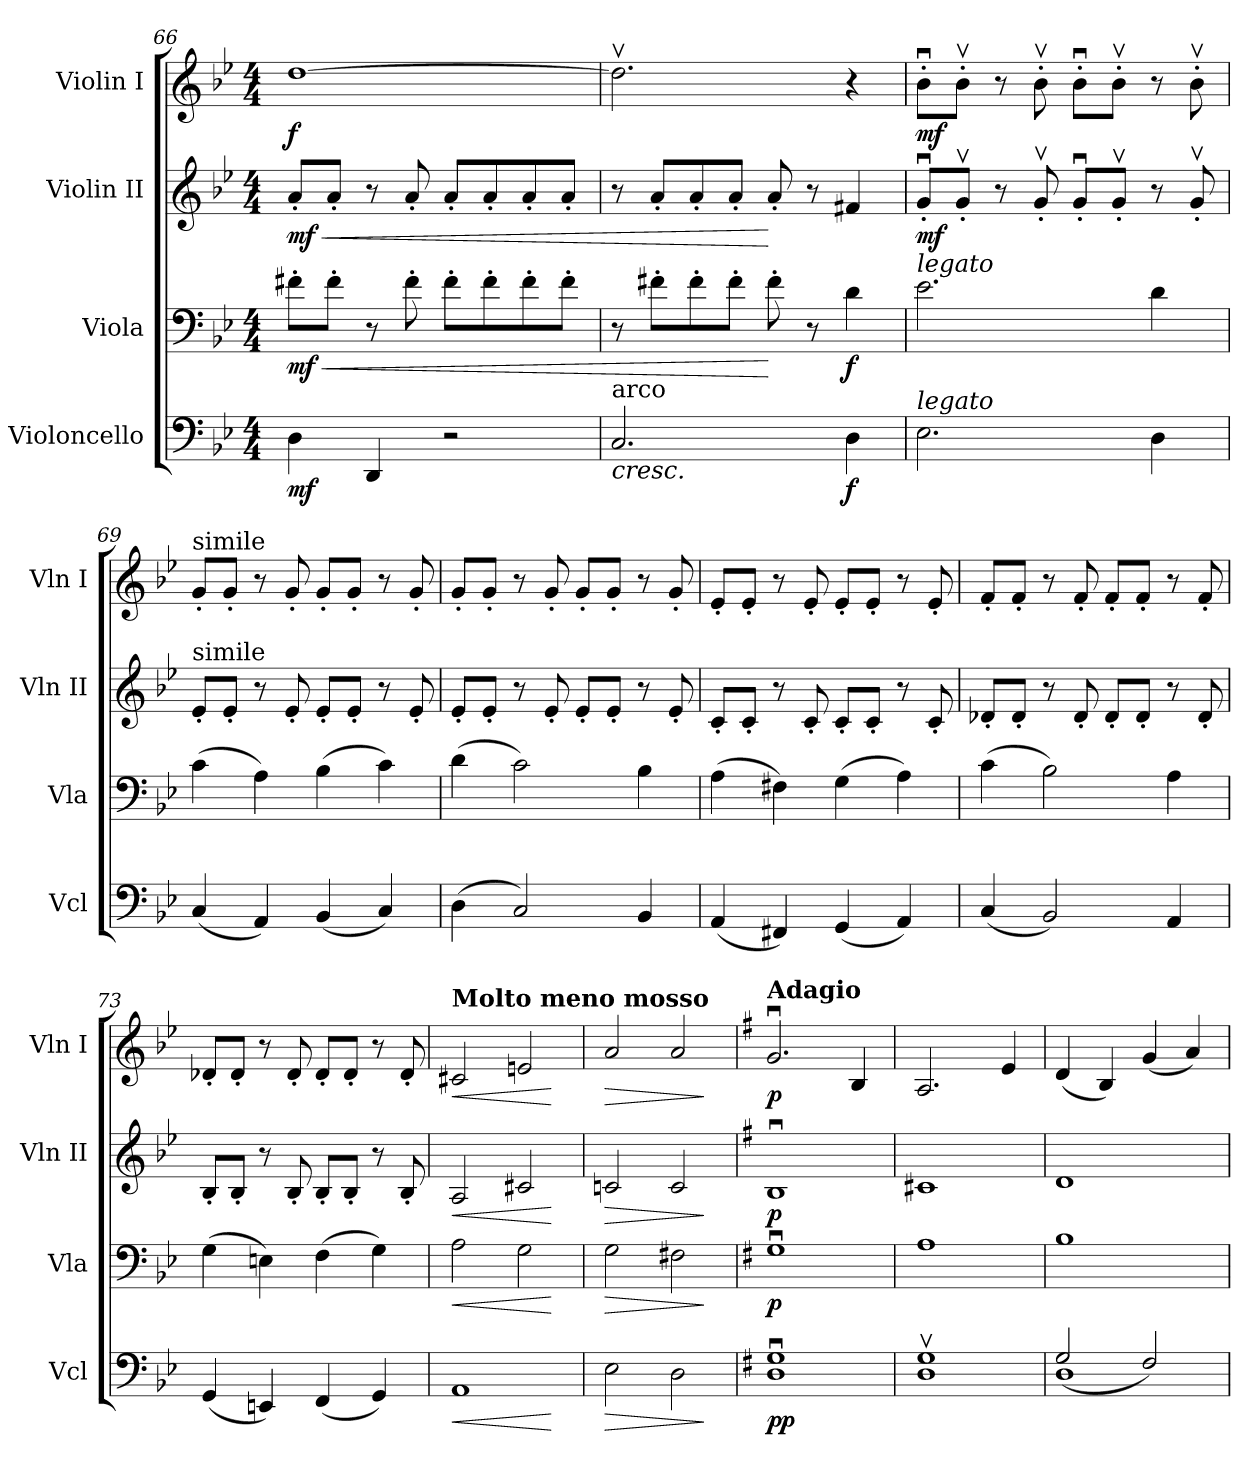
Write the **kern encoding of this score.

**kern	**dynam	**kern	**dynam	**kern	**dynam	**kern	**dynam
*part4	*part4	*part3	*part3	*part2	*part2	*part1	*part1
*staff4	*staff4	*staff3	*staff3	*staff2	*staff2	*staff1	*staff1
*I"Violoncello	*	*I"Viola	*	*I"Violin II	*	*I"Violin I	*
*I'Vcl	*	*I'Vla	*	*I'Vln II	*	*I'Vln I	*
!!LO:LB:g=z
*clefF4	*	*clefF4	*	*clefG2	*	*clefG2	*
*k[b-e-]	*	*k[b-e-]	*	*k[b-e-]	*	*k[b-e-]	*
*M4/4	*	*M4/4	*	*M4/4	*	*M4/4	*
=66	=66	=66	=66	=66	=66	=66	=66
!	!LO:DY:b	!	!LO:HP:b	!	!LO:HP:b	!	!
!	!	!	!LO:DY:n=1:b	!	!LO:DY:n=1:b	!	!LO:DY:b
4D\	mf	8f#X'\L	< mf	8a'/L	< mf	[1dd	f
.	.	8f#'\J	.	8a'/J	.	.	.
4DD/	.	8r	.	8r	.	.	.
.	.	8f#'\	.	8a'/	.	.	.
2r	.	8f#'\L	.	8a'/L	.	.	.
.	.	8f#'\	.	8a'/	.	.	.
.	.	8f#'\	.	8a'/	.	.	.
.	.	8f#'\J	.	8a'/J	.	.	.
=67	=67	=67	=67	=67	=67	=67	=67
!LO:TX:a:t=arco	!	!	!	!	!	!	!
!	!LO:HP:b	!	!	!	!	!	!
2.C/	<	8r	.	8r	.	2.ddv\]	.
.	.	8f#X'\L	.	8a'/L	.	.	.
.	.	8f#'\	.	8a'/	.	.	.
.	.	8f#'\J	.	8a'/J	.	.	.
.	.	8f#'\	[	8a'/	[	.	.
.	.	8r	.	8r	.	.	.
!	!LO:DY:b	!	!LO:DY:b	!	!	!	!
4D\	f	4d\	f	4f#X/	.	4r	.
.	[	.	.	.	.	.	.
=68	=68	=68	=68	=68	=68	=68	=68
!	!	!LO:TX:a:i:t=legato	!	!	!	!	!
!LO:TX:a:i:t=legato	!	!	!	!	!	!	!
!	!	!	!	!	!LO:DY:b	!	!LO:DY:b
2.E-\	.	2.e-\	.	8gu'/L	mf	8b-u'\L	mf
.	.	.	.	8gv'/J	.	8b-v'\J	.
.	.	.	.	8r	.	8r	.
.	.	.	.	8gv'/	.	8b-v'\	.
.	.	.	.	8gu'/L	.	8b-u'\L	.
.	.	.	.	8gv'/J	.	8b-v'\J	.
4D\	.	4d\	.	8r	.	8r	.
.	.	.	.	8gv'/	.	8b-v'\	.
=69	=69	=69	=69	=69	=69	=69	=69
!	!	!	!	!	!	!LO:TX:a:t=simile	!
!	!	!	!	!LO:TX:a:t=simile	!	!	!
(4C/	.	(4c\	.	8e-'/L	.	8g'/L	.
.	.	.	.	8e-'/J	.	8g'/J	.
4AA/)	.	4A\)	.	8r	.	8r	.
.	.	.	.	8e-'/	.	8g'/	.
(4BB-/	.	(4B-\	.	8e-'/L	.	8g'/L	.
.	.	.	.	8e-'/J	.	8g'/J	.
4C/)	.	4c\)	.	8r	.	8r	.
.	.	.	.	8e-'/	.	8g'/	.
!!LO:LB:g=z
=70	=70	=70	=70	=70	=70	=70	=70
(4D\	.	(4d\	.	8e-'/L	.	8g'/L	.
.	.	.	.	8e-'/J	.	8g'/J	.
2C/)	.	2c\)	.	8r	.	8r	.
.	.	.	.	8e-'/	.	8g'/	.
.	.	.	.	8e-'/L	.	8g'/L	.
.	.	.	.	8e-'/J	.	8g'/J	.
4BB-/	.	4B-\	.	8r	.	8r	.
.	.	.	.	8e-'/	.	8g'/	.
=71	=71	=71	=71	=71	=71	=71	=71
(4AA/	.	(4A\	.	8c'/L	.	8e-'/L	.
.	.	.	.	8c'/J	.	8e-'/J	.
4FF#i/)	.	4F#i\)	.	8r	.	8r	.
.	.	.	.	8c'/	.	8e-'/	.
(4GG/	.	(4G\	.	8c'/L	.	8e-'/L	.
.	.	.	.	8c'/J	.	8e-'/J	.
4AA/)	.	4A\)	.	8r	.	8r	.
.	.	.	.	8c'/	.	8e-'/	.
=72	=72	=72	=72	=72	=72	=72	=72
(4C/	.	(4c\	.	8d-X'/L	.	8f'/L	.
.	.	.	.	8d-'/J	.	8f'/J	.
2BB-/)	.	2B-\)	.	8r	.	8r	.
.	.	.	.	8d-'/	.	8f'/	.
.	.	.	.	8d-'/L	.	8f'/L	.
.	.	.	.	8d-'/J	.	8f'/J	.
4AA/	.	4A\	.	8r	.	8r	.
.	.	.	.	8d-'/	.	8f'/	.
=73	=73	=73	=73	=73	=73	=73	=73
(4GG/	.	(4G\	.	8B-'/L	.	8d-X'/L	.
.	.	.	.	8B-'/J	.	8d-'/J	.
4EEn/)	.	4En\)	.	8r	.	8r	.
.	.	.	.	8B-'/	.	8d-'/	.
(4FF/	.	(4F\	.	8B-'/L	.	8d-'/L	.
.	.	.	.	8B-'/J	.	8d-'/J	.
4GG/)	.	4G\)	.	8r	.	8r	.
.	.	.	.	8B-'/	.	8d-'/	.
!!LO:PB:g=z
=74	=74	=74	=74	=74	=74	=74	=74
!	!	!	!	!	!	!LO:TX:a:B:t=Molto meno mosso	!
!	!LO:HP:b	!	!LO:HP:b	!	!LO:HP:b	!	!LO:HP:b
1AA	<	2A\	<	2A/	<	2c#X/	<
.	.	2G\	.	2c#X/	.	2en/	.
.	[	.	[	.	[	.	[
=75	=75	=75	=75	=75	=75	=75	=75
!	!LO:HP:b	!	!LO:HP:b	!	!LO:HP:b	!	!LO:HP:b
2E-\	>	2G\	>	2cni/	>	2a/	>
2D\	.	2F#X\	.	2c/	.	2a/	.
.	]	.	]	.	]	.	]
=76	=76	=76	=76	=76	=76	=76	=76
*k[f#]	*	*k[f#]	*	*k[f#]	*	*k[f#]	*
!	!	!	!	!	!	!LO:TX:a:B:t=Adagio	!
!	!LO:DY:b	!	!	!	!	!	!
!	!LO:DY:n=1:b	!	!LO:DY:b	!	!LO:DY:b	!	!LO:DY:b
1Du 1Gu	p p	1Gu	p	1Bu	p	2.gu/	p
.	.	.	.	.	.	4B/	.
=77	=77	=77	=77	=77	=77	=77	=77
1Dv 1Gv	.	1A	.	1c#X	.	2.A/	.
.	.	.	.	.	.	4e/	.
=78	=78	=78	=78	=78	=78	=78	=78
*^	*	*	*	*	*	*	*
1D	(2G/	.	1B	.	1d	.	(4d/	.
.	.	.	.	.	.	.	4B/)	.
.	2F#/)	.	.	.	.	.	(4g/	.
.	.	.	.	.	.	.	4a/)	.
*v	*v	*	*	*	*	*	*	*
=	=	=	=	=	=	=	=
*-	*-	*-	*-	*-	*-	*-	*-
